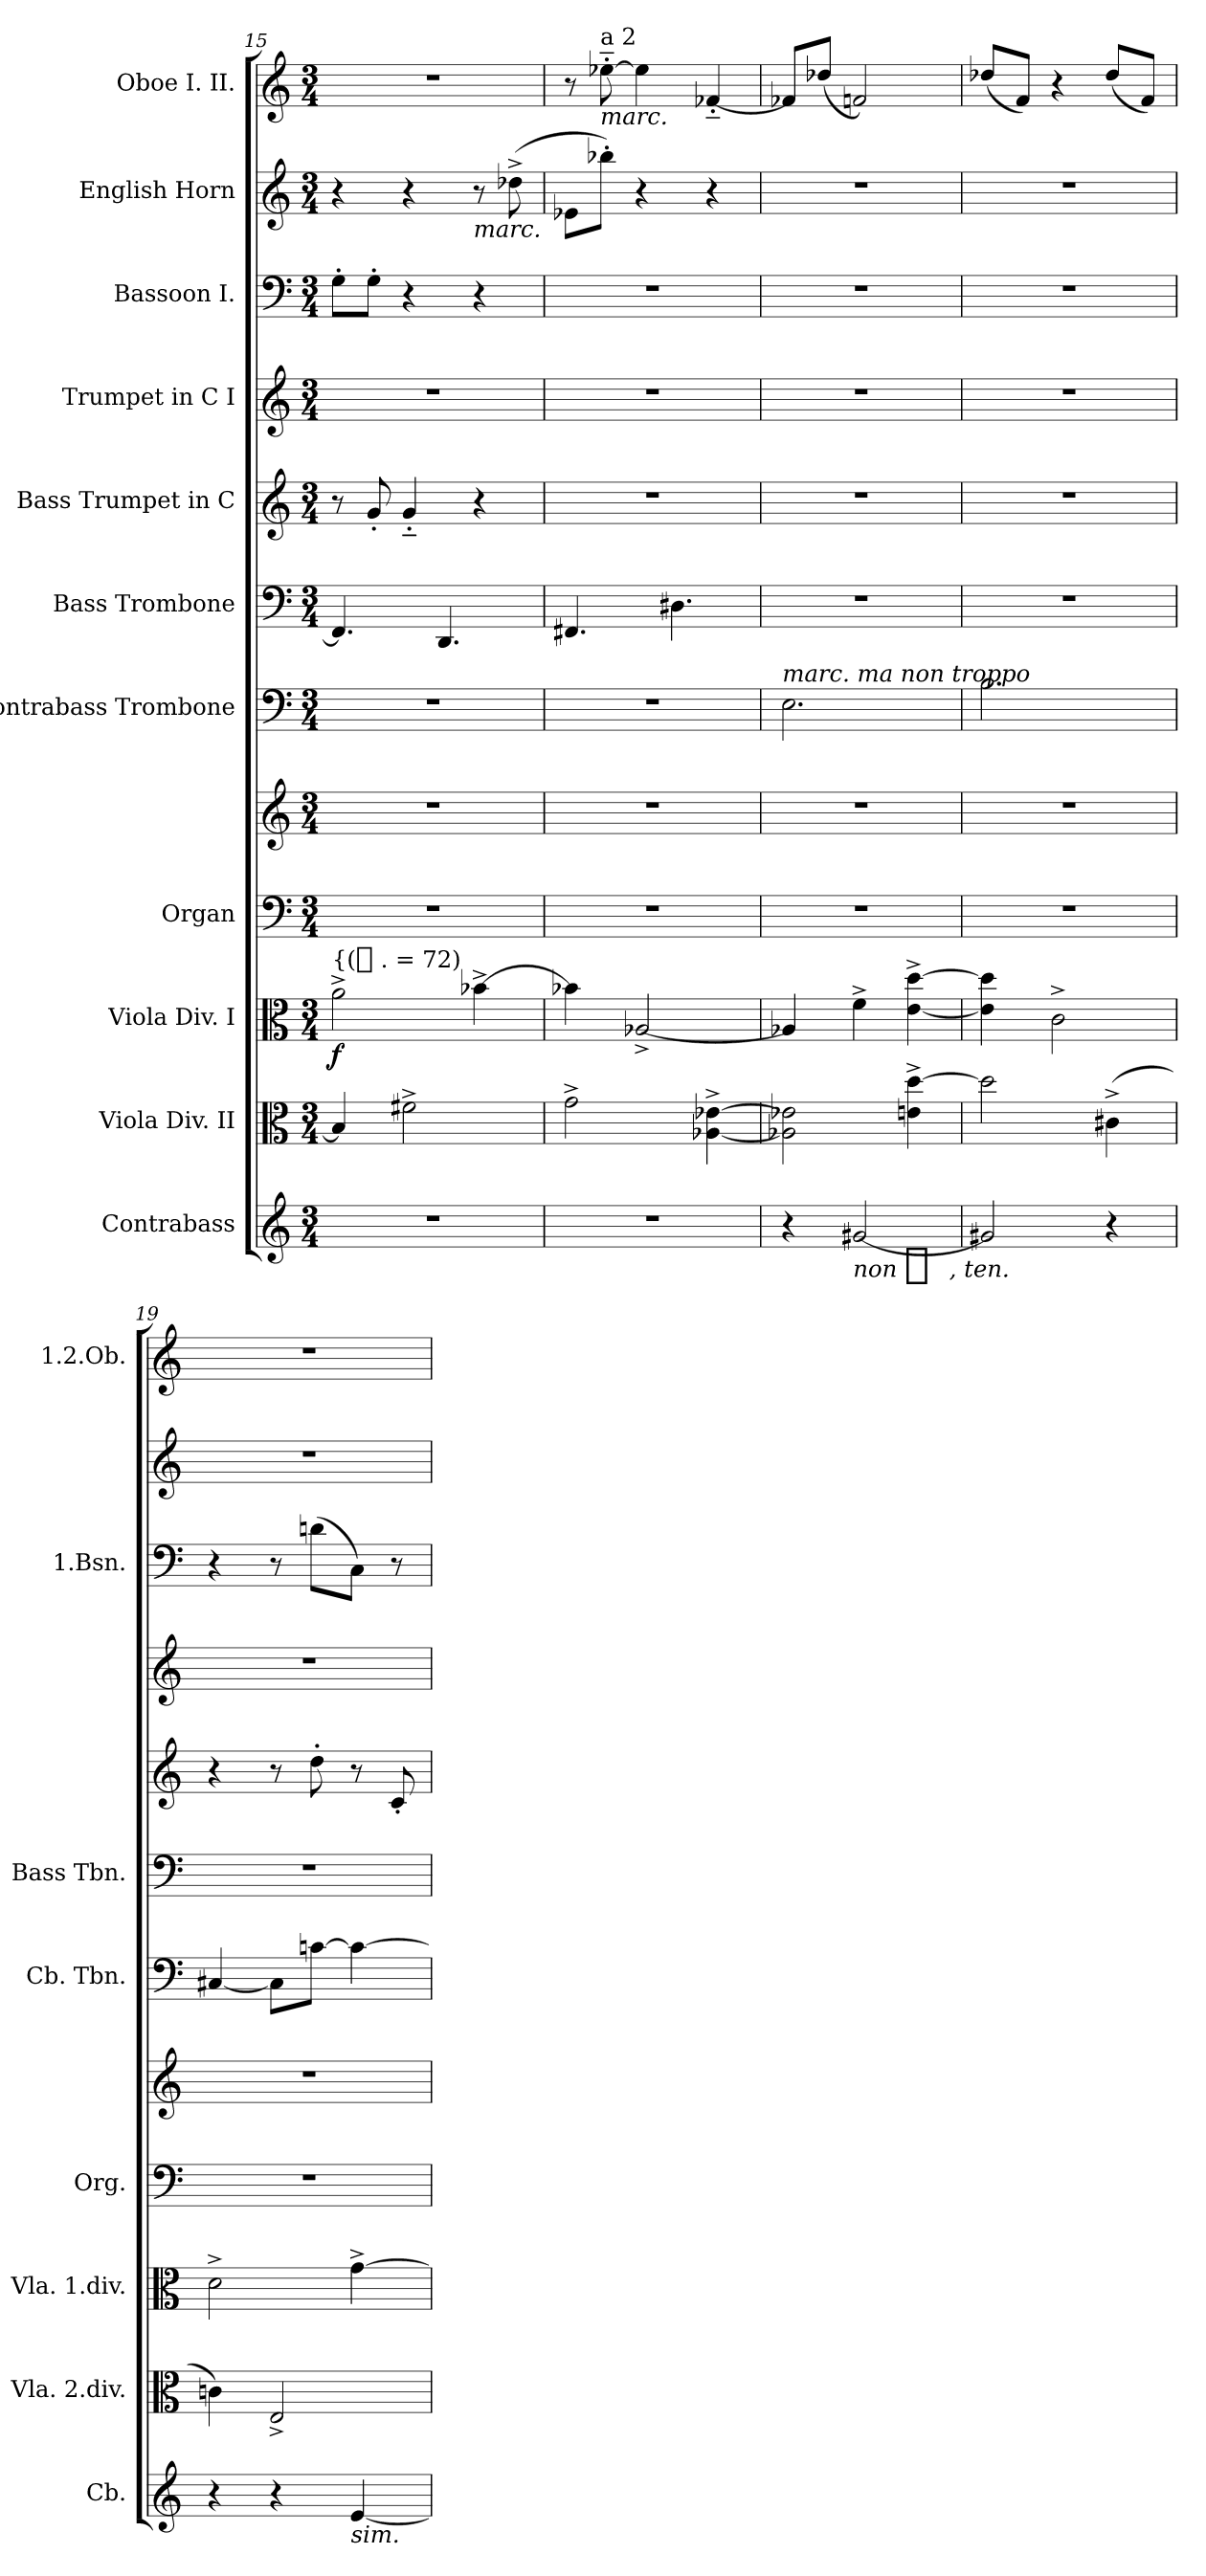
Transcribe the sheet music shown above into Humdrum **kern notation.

**kern	**dynam	**kern	**kern	**dynam	**kern	**kern	**kern	**kern	**kern	**kern	**kern	**kern	**kern
*part11	*part11	*part10	*part9	*part9	*part8	*part8	*part7	*part6	*part5	*part4	*part3	*part2	*part1
*staff12	*staff12	*staff11	*staff10	*staff10	*staff9	*staff8	*staff7	*staff6	*staff5	*staff4	*staff3	*staff2	*staff1
*I"Contrabass	*	*I"Viola Div. II	*I"Viola Div. I	*	*I"Organ	*	*I"Contrabass Trombone	*I"Bass Trombone	*I"Bass Trumpet in C	*I"Trumpet in C I	*I"Bassoon I.	*I"English Horn	*I"Oboe I. II.
*I'Cb.	*	*I'Vla. 2.div.	*I'Vla. 1.div.	*	*I'Org.	*	*I'Cb. Tbn.	*I'Bass Tbn.	*	*	*I'1.Bsn.	*	*I'1.2.Ob.
*clefG2	*	*clefC3	*clefC3	*	*clefF4	*clefG2	*clefF4	*clefF4	*clefG2	*clefG2	*clefF4	*clefG2	*clefG2
*ITrd7c12	*	*	*	*	*	*	*ITrd7c12	*	*ITrd7c12	*	*	*ITrd4c7	*
*k[]	*	*k[]	*k[]	*	*k[]	*k[]	*k[]	*k[]	*k[]	*k[]	*k[]	*k[b-]	*k[]
*M3/4	*	*M3/4	*M3/4	*	*M3/4	*M3/4	*M3/4	*M3/4	*M3/4	*M3/4	*M3/4	*M3/4	*M3/4
=15	=15	=15	=15	=15	=15	=15	=15	=15	=15	=15	=15	=15	=15
!	!	!	!LO:TX:a:t={([quarter] . = 72)	!	!	!	!	!	!	!	!	!	!
4%3r	.	4B]	2a^	f	4%3r	4%3r	4%3r	4.FF]	8r	4%3r	8G'L	4r	4%3r
.	.	.	.	.	.	.	.	.	8G'	.	8G'J	.	.
.	.	2f#X^	.	.	.	.	.	.	4G'~	.	4r	4r	.
.	.	.	.	.	.	.	.	4.DD	.	.	.	.	.
!	!	!	!	!	!	!	!	!	!	!	!	!LO:TX:b:i:t=marc.	!
.	.	.	[4b-X^	.	.	.	.	.	4r	.	4r	8r	.
.	.	.	.	.	.	.	.	.	.	.	.	(8g-X^	.
=16	=16	=16	=16	=16	=16	=16	=16	=16	=16	=16	=16	=16	=16
4%3r	.	2g^	4b-X]	.	4%3r	4%3r	4%3r	4.FF#X	4%3r	4%3r	4%3r	8A-XL	8r
!	!	!	!	!	!	!	!	!	!	!	!	!	!LO:TX:a:t=a 2
!	!	!	!	!	!	!	!	!	!	!	!	!	!LO:TX:b:i:t=marc.
.	.	.	.	.	.	.	.	.	.	.	.	8ee-X'J)	[8ee-X'~
.	.	.	[2A-X^	.	.	.	.	.	.	.	.	4r	4ee-]
.	.	.	.	.	.	.	.	4.D#X	.	.	.	.	.
.	.	[4A-X^ [4e-X^	.	.	.	.	.	.	.	.	.	4r	[4f-X'~
=17	=17	=17	=17	=17	=17	=17	=17	=17	=17	=17	=17	=17	=17
!	!	!	!	!	!	!	!LO:TX:a:i:t=marc. ma non troppo	!	!	!	!	!	!
4r	.	2A-X] 2e-X]	4A-X]	.	4%3r	4%3r	2.EE	4%3r	4%3r	4%3r	4%3r	4%3r	8f-XL]
.	.	.	.	.	.	.	.	.	.	.	.	.	(8dd-XJ
!	!LO:DY:t=non %s , ten.	!	!	!	!	!	!	!	!	!	!	!	!
[2G#X	f	.	4f^	.	.	.	.	.	.	.	.	.	2fn)
.	.	4en^ [4dd^	[4e^ [4dd^	.	.	.	.	.	.	.	.	.	.
=18	=18	=18	=18	=18	=18	=18	=18	=18	=18	=18	=18	=18	=18
2G#X]	.	2dd]	4e] 4dd]	.	4%3r	4%3r	2.BB	4%3r	4%3r	4%3r	4%3r	4%3r	(8dd-XL
.	.	.	.	.	.	.	.	.	.	.	.	.	8fJ)
.	.	.	2c^	.	.	.	.	.	.	.	.	.	4r
4r	.	(4c#X^	.	.	.	.	.	.	.	.	.	.	(8dd-L
.	.	.	.	.	.	.	.	.	.	.	.	.	8fJ)
=19	=19	=19	=19	=19	=19	=19	=19	=19	=19	=19	=19	=19	=19
4r	.	4cn)	2d^	.	4%3r	4%3r	[4CC#X	4%3r	4r	4%3r	4r	4%3r	4%3r
4r	.	2E^	.	.	.	.	8CC#L]	.	8r	.	8r	.	.
.	.	.	.	.	.	.	[8CnJ	.	8d'	.	(8dniL	.	.
!LO:TX:b:i:t=sim.	!	!	!	!	!	!	!	!	!	!	!	!	!
[4E	.	.	[4g^	.	.	.	4C_	.	8r	.	8CJ)	.	.
.	.	.	.	.	.	.	.	.	8C'	.	8r	.	.
=	=	=	=	=	=	=	=	=	=	=	=	=	=
*-	*-	*-	*-	*-	*-	*-	*-	*-	*-	*-	*-	*-	*-
